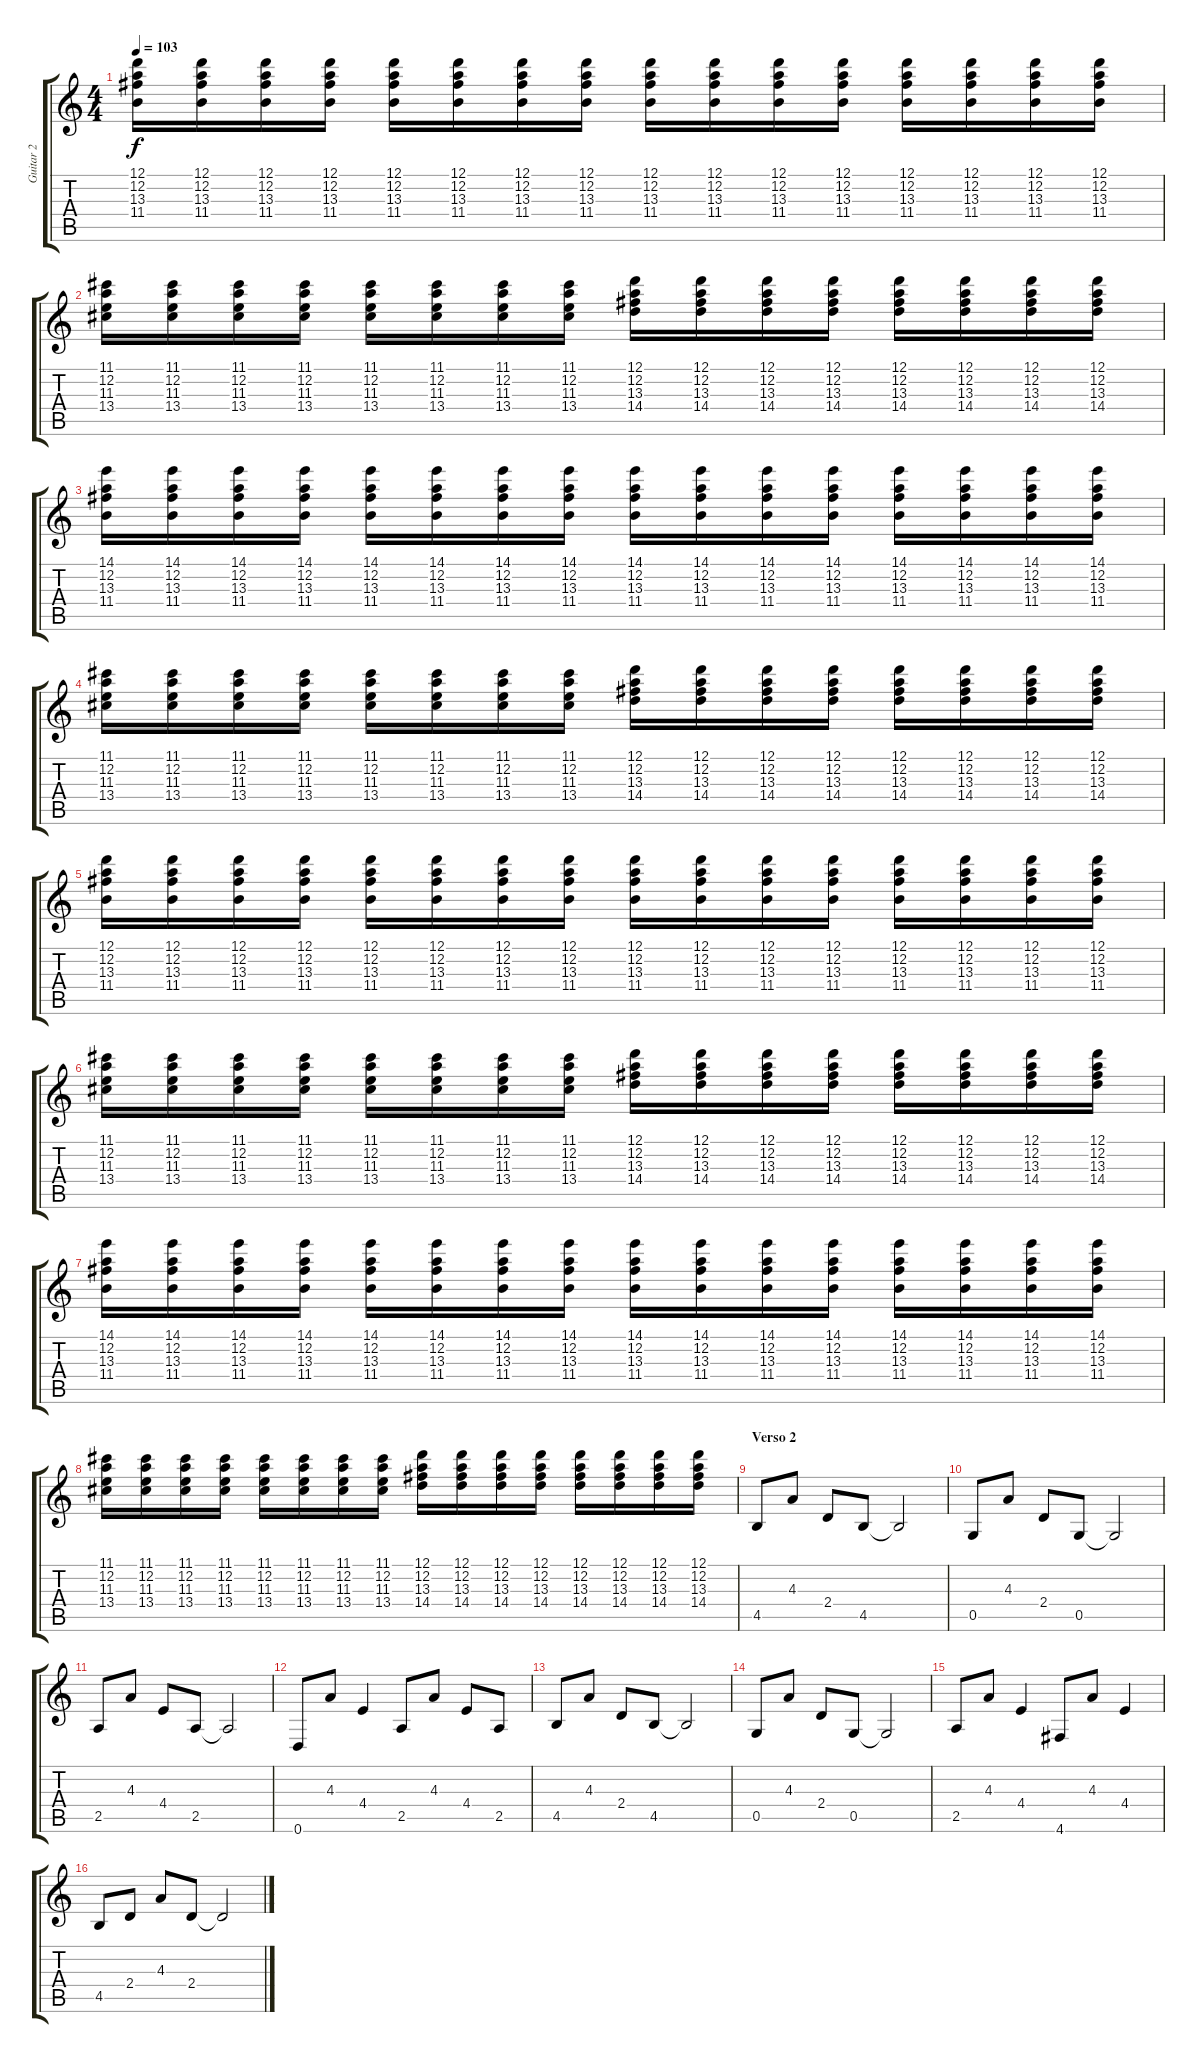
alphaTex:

\track ("Guitar 2" "Guitar 2") {instrument distortionguitar}
\staff {score tabs}
\tuning (D4 A3 F3 C3 G2 D2) {hide}
\ts (4 4)
\tempo 103
\clef g2
\ks c
(12.1 12.2 13.3 11.4).16{dy f} (12.1 12.2 13.3 11.4).16 (12.1 12.2 13.3 11.4).16 (12.1 12.2 13.3 11.4).16 (12.1 12.2 13.3 11.4).16 (12.1 12.2 13.3 11.4).16 (12.1 12.2 13.3 11.4).16 (12.1 12.2 13.3 11.4).16 (12.1 12.2 13.3 11.4).16 (12.1 12.2 13.3 11.4).16 (12.1 12.2 13.3 11.4).16 (12.1 12.2 13.3 11.4).16 (12.1 12.2 13.3 11.4).16 (12.1 12.2 13.3 11.4).16 (12.1 12.2 13.3 11.4).16 (12.1 12.2 13.3 11.4).16 |
(11.1 12.2 11.3 13.4).16 (11.1 12.2 11.3 13.4).16 (11.1 12.2 11.3 13.4).16 (11.1 12.2 11.3 13.4).16 (11.1 12.2 11.3 13.4).16 (11.1 12.2 11.3 13.4).16 (11.1 12.2 11.3 13.4).16 (11.1 12.2 11.3 13.4).16 (12.1 12.2 13.3 14.4).16 (12.1 12.2 13.3 14.4).16 (12.1 12.2 13.3 14.4).16 (12.1 12.2 13.3 14.4).16 (12.1 12.2 13.3 14.4).16 (12.1 12.2 13.3 14.4).16 (12.1 12.2 13.3 14.4).16 (12.1 12.2 13.3 14.4).16 |
(14.1 12.2 13.3 11.4).16 (14.1 12.2 13.3 11.4).16 (14.1 12.2 13.3 11.4).16 (14.1 12.2 13.3 11.4).16 (14.1 12.2 13.3 11.4).16 (14.1 12.2 13.3 11.4).16 (14.1 12.2 13.3 11.4).16 (14.1 12.2 13.3 11.4).16 (14.1 12.2 13.3 11.4).16 (14.1 12.2 13.3 11.4).16 (14.1 12.2 13.3 11.4).16 (14.1 12.2 13.3 11.4).16 (14.1 12.2 13.3 11.4).16 (14.1 12.2 13.3 11.4).16 (14.1 12.2 13.3 11.4).16 (14.1 12.2 13.3 11.4).16 |
(11.1 12.2 11.3 13.4).16 (11.1 12.2 11.3 13.4).16 (11.1 12.2 11.3 13.4).16 (11.1 12.2 11.3 13.4).16 (11.1 12.2 11.3 13.4).16 (11.1 12.2 11.3 13.4).16 (11.1 12.2 11.3 13.4).16 (11.1 12.2 11.3 13.4).16 (12.1 12.2 13.3 14.4).16 (12.1 12.2 13.3 14.4).16 (12.1 12.2 13.3 14.4).16 (12.1 12.2 13.3 14.4).16 (12.1 12.2 13.3 14.4).16 (12.1 12.2 13.3 14.4).16 (12.1 12.2 13.3 14.4).16 (12.1 12.2 13.3 14.4).16 |
(12.1 12.2 13.3 11.4).16 (12.1 12.2 13.3 11.4).16 (12.1 12.2 13.3 11.4).16 (12.1 12.2 13.3 11.4).16 (12.1 12.2 13.3 11.4).16 (12.1 12.2 13.3 11.4).16 (12.1 12.2 13.3 11.4).16 (12.1 12.2 13.3 11.4).16 (12.1 12.2 13.3 11.4).16 (12.1 12.2 13.3 11.4).16 (12.1 12.2 13.3 11.4).16 (12.1 12.2 13.3 11.4).16 (12.1 12.2 13.3 11.4).16 (12.1 12.2 13.3 11.4).16 (12.1 12.2 13.3 11.4).16 (12.1 12.2 13.3 11.4).16 |
(11.1 12.2 11.3 13.4).16 (11.1 12.2 11.3 13.4).16 (11.1 12.2 11.3 13.4).16 (11.1 12.2 11.3 13.4).16 (11.1 12.2 11.3 13.4).16 (11.1 12.2 11.3 13.4).16 (11.1 12.2 11.3 13.4).16 (11.1 12.2 11.3 13.4).16 (12.1 12.2 13.3 14.4).16 (12.1 12.2 13.3 14.4).16 (12.1 12.2 13.3 14.4).16 (12.1 12.2 13.3 14.4).16 (12.1 12.2 13.3 14.4).16 (12.1 12.2 13.3 14.4).16 (12.1 12.2 13.3 14.4).16 (12.1 12.2 13.3 14.4).16 |
(14.1 12.2 13.3 11.4).16 (14.1 12.2 13.3 11.4).16 (14.1 12.2 13.3 11.4).16 (14.1 12.2 13.3 11.4).16 (14.1 12.2 13.3 11.4).16 (14.1 12.2 13.3 11.4).16 (14.1 12.2 13.3 11.4).16 (14.1 12.2 13.3 11.4).16 (14.1 12.2 13.3 11.4).16 (14.1 12.2 13.3 11.4).16 (14.1 12.2 13.3 11.4).16 (14.1 12.2 13.3 11.4).16 (14.1 12.2 13.3 11.4).16 (14.1 12.2 13.3 11.4).16 (14.1 12.2 13.3 11.4).16 (14.1 12.2 13.3 11.4).16 |
(11.1 12.2 11.3 13.4).16 (11.1 12.2 11.3 13.4).16 (11.1 12.2 11.3 13.4).16 (11.1 12.2 11.3 13.4).16 (11.1 12.2 11.3 13.4).16 (11.1 12.2 11.3 13.4).16 (11.1 12.2 11.3 13.4).16 (11.1 12.2 11.3 13.4).16 (12.1 12.2 13.3 14.4).16 (12.1 12.2 13.3 14.4).16 (12.1 12.2 13.3 14.4).16 (12.1 12.2 13.3 14.4).16 (12.1 12.2 13.3 14.4).16 (12.1 12.2 13.3 14.4).16 (12.1 12.2 13.3 14.4).16 (12.1 12.2 13.3 14.4).16 |
\section ("" "Verso 2")
4.5.8 4.3.8 2.4.8 4.5.8 4.5{t}.2 |
0.5.8 4.3.8 2.4.8 0.5.8 0.5{t}.2 |
2.5.8 4.3.8 4.4.8 2.5.8 2.5{t}.2 |
0.6.8 4.3.8 4.4.4 2.5.8 4.3.8 4.4.8 2.5.8 |
4.5.8 4.3.8 2.4.8 4.5.8 4.5{t}.2 |
0.5.8 4.3.8 2.4.8 0.5.8 0.5{t}.2 |
2.5.8 4.3.8 4.4.4 4.6.8 4.3.8 4.4.4 |
4.5.8 2.4.8 4.3.8 2.4.8 2.4{t}.2
